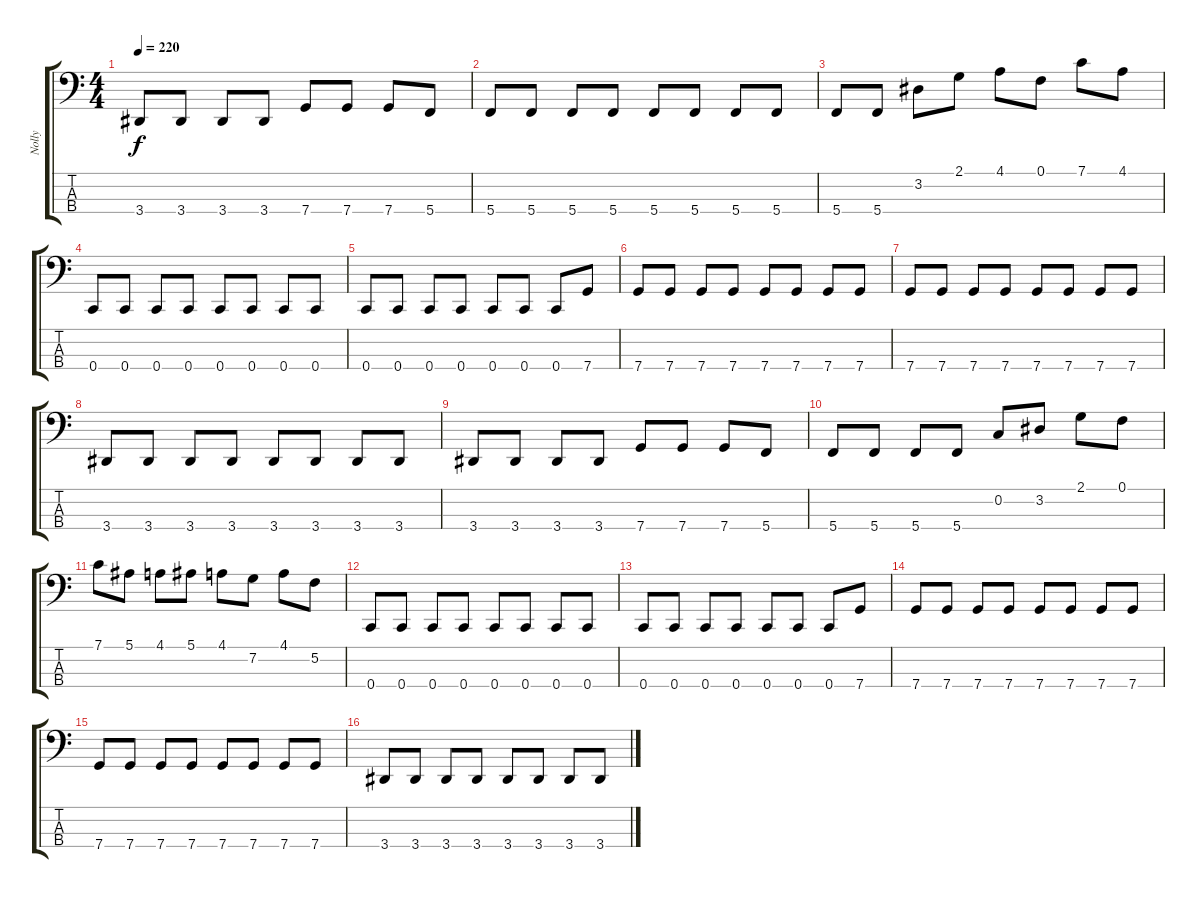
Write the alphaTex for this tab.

\track ("Nolly" "Nolly") {instrument electricbassfinger}
\staff {score tabs}
\tuning (F2 C2 G1 C1) {hide}
\ts (4 4)
\tempo 220
\clef f4
\ks c
3.4.8{dy f} 3.4.8 3.4.8 3.4.8 7.4.8 7.4.8 7.4.8 5.4.8 |
5.4.8 5.4.8 5.4.8 5.4.8 5.4.8 5.4.8 5.4.8 5.4.8 |
5.4.8 5.4.8 3.2.8 2.1.8 4.1.8 0.1.8 7.1.8 4.1.8 |
0.4.8 0.4.8 0.4.8 0.4.8 0.4.8 0.4.8 0.4.8 0.4.8 |
0.4.8 0.4.8 0.4.8 0.4.8 0.4.8 0.4.8 0.4.8 7.4.8 |
7.4.8 7.4.8 7.4.8 7.4.8 7.4.8 7.4.8 7.4.8 7.4.8 |
7.4.8 7.4.8 7.4.8 7.4.8 7.4.8 7.4.8 7.4.8 7.4.8 |
3.4.8 3.4.8 3.4.8 3.4.8 3.4.8 3.4.8 3.4.8 3.4.8 |
3.4.8 3.4.8 3.4.8 3.4.8 7.4.8 7.4.8 7.4.8 5.4.8 |
5.4.8 5.4.8 5.4.8 5.4.8 0.2.8 3.2.8 2.1.8 0.1.8 |
7.1.8 5.1.8 4.1.8 5.1.8 4.1.8 7.2.8 4.1.8 5.2.8 |
0.4.8 0.4.8 0.4.8 0.4.8 0.4.8 0.4.8 0.4.8 0.4.8 |
0.4.8 0.4.8 0.4.8 0.4.8 0.4.8 0.4.8 0.4.8 7.4.8 |
7.4.8 7.4.8 7.4.8 7.4.8 7.4.8 7.4.8 7.4.8 7.4.8 |
7.4.8 7.4.8 7.4.8 7.4.8 7.4.8 7.4.8 7.4.8 7.4.8 |
3.4.8 3.4.8 3.4.8 3.4.8 3.4.8 3.4.8 3.4.8 3.4.8
